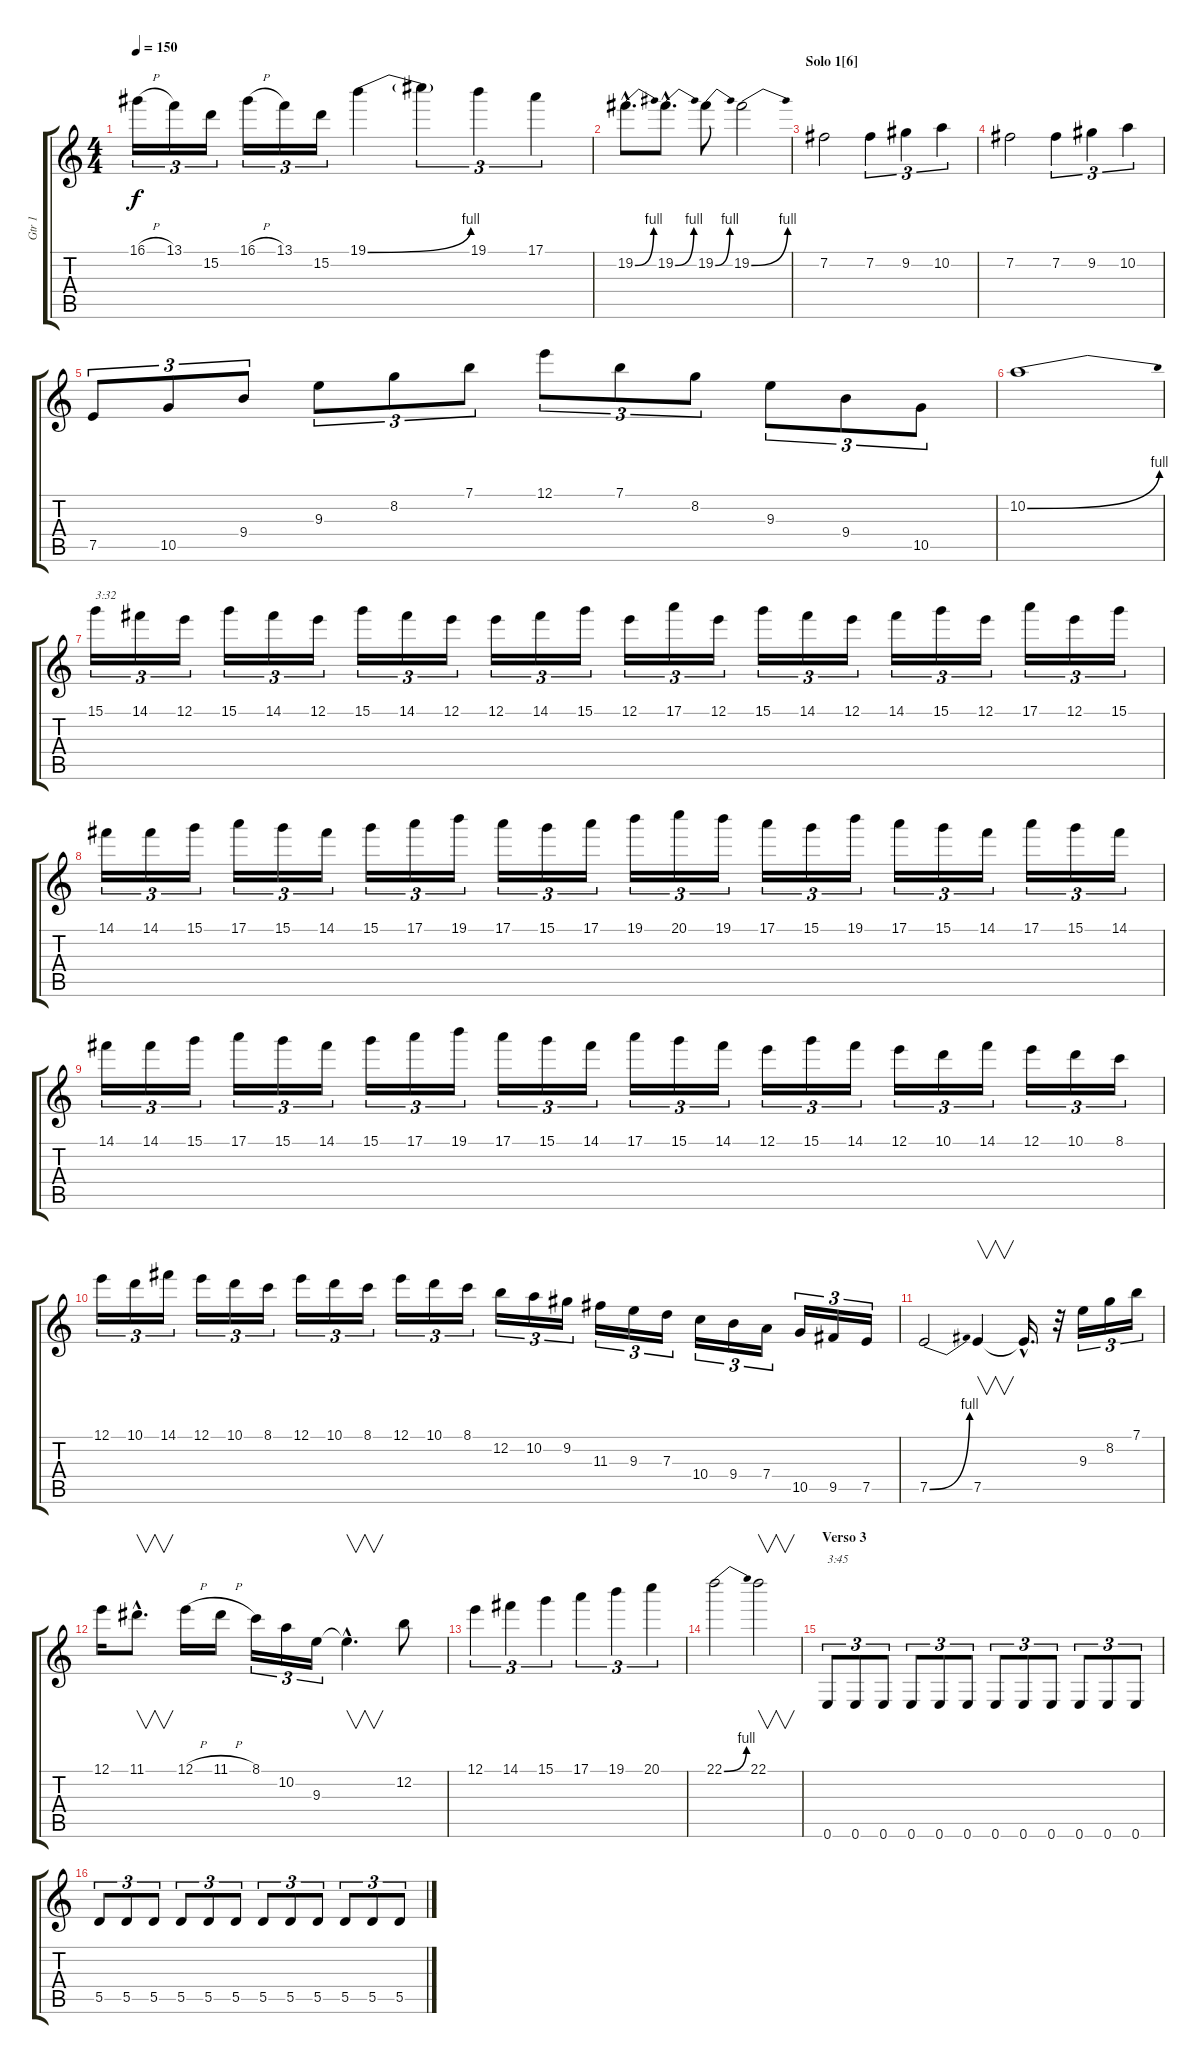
\track ("Gtr 1" "Gtr 1") {instrument overdrivenguitar}
\staff {score tabs}
\tuning (E4 B3 G3 D3 A2 E2) {hide}
\ts (4 4)
\tempo 150
\clef g2
\ks c
16.1{h}.16{tu (3 2) dy f} 13.1.16{tu (3 2)} 15.2.16{tu (3 2)} 16.1{h}.16{tu (3 2)} 13.1.16{tu (3 2)} 15.2.16{tu (3 2)} 19.1{be (bend 0 0 60 4)}.4 19.1{t}.4{tu (3 2)} 19.1.4{tu (3 2)} 17.1.4{tu (3 2)} |
19.2{be (bend 0 0 60 4) hac}.8{d} 19.2{be (bend 0 0 60 4) hac}.8{d} 19.2{be (bend 0 0 60 4)}.8 19.2{be (bend 0 0 60 4)}.2 |
\section ("" "Solo 1[6]")
7.2.2 7.2.4{tu (3 2)} 9.2.4{tu (3 2)} 10.2.4{tu (3 2)} |
7.2.2 7.2.4{tu (3 2)} 9.2.4{tu (3 2)} 10.2.4{tu (3 2)} |
7.5.8{tu (3 2)} 10.5.8{tu (3 2)} 9.4.8{tu (3 2)} 9.3.8{tu (3 2)} 8.2.8{tu (3 2)} 7.1.8{tu (3 2)} 12.1.8{tu (3 2)} 7.1.8{tu (3 2)} 8.2.8{tu (3 2)} 9.3.8{tu (3 2)} 9.4.8{tu (3 2)} 10.5.8{tu (3 2)} |
10.2{be (bend 0 0 60 4)}.1 |
15.1.16{tu (3 2) txt "3:32"} 14.1.16{tu (3 2)} 12.1.16{tu (3 2)} 15.1.16{tu (3 2)} 14.1.16{tu (3 2)} 12.1.16{tu (3 2)} 15.1.16{tu (3 2)} 14.1.16{tu (3 2)} 12.1.16{tu (3 2)} 12.1.16{tu (3 2)} 14.1.16{tu (3 2)} 15.1.16{tu (3 2)} 12.1.16{tu (3 2)} 17.1.16{tu (3 2)} 12.1.16{tu (3 2)} 15.1.16{tu (3 2)} 14.1.16{tu (3 2)} 12.1.16{tu (3 2)} 14.1.16{tu (3 2)} 15.1.16{tu (3 2)} 12.1.16{tu (3 2)} 17.1.16{tu (3 2)} 12.1.16{tu (3 2)} 15.1.16{tu (3 2)} |
14.1.16{tu (3 2)} 14.1.16{tu (3 2)} 15.1.16{tu (3 2)} 17.1.16{tu (3 2)} 15.1.16{tu (3 2)} 14.1.16{tu (3 2)} 15.1.16{tu (3 2)} 17.1.16{tu (3 2)} 19.1.16{tu (3 2)} 17.1.16{tu (3 2)} 15.1.16{tu (3 2)} 17.1.16{tu (3 2)} 19.1.16{tu (3 2)} 20.1.16{tu (3 2)} 19.1.16{tu (3 2)} 17.1.16{tu (3 2)} 15.1.16{tu (3 2)} 19.1.16{tu (3 2)} 17.1.16{tu (3 2)} 15.1.16{tu (3 2)} 14.1.16{tu (3 2)} 17.1.16{tu (3 2)} 15.1.16{tu (3 2)} 14.1.16{tu (3 2)} |
14.1.16{tu (3 2)} 14.1.16{tu (3 2)} 15.1.16{tu (3 2)} 17.1.16{tu (3 2)} 15.1.16{tu (3 2)} 14.1.16{tu (3 2)} 15.1.16{tu (3 2)} 17.1.16{tu (3 2)} 19.1.16{tu (3 2)} 17.1.16{tu (3 2)} 15.1.16{tu (3 2)} 14.1.16{tu (3 2)} 17.1.16{tu (3 2)} 15.1.16{tu (3 2)} 14.1.16{tu (3 2)} 12.1.16{tu (3 2)} 15.1.16{tu (3 2)} 14.1.16{tu (3 2)} 12.1.16{tu (3 2)} 10.1.16{tu (3 2)} 14.1.16{tu (3 2)} 12.1.16{tu (3 2)} 10.1.16{tu (3 2)} 8.1.16{tu (3 2)} |
12.1.16{tu (3 2)} 10.1.16{tu (3 2)} 14.1.16{tu (3 2)} 12.1.16{tu (3 2)} 10.1.16{tu (3 2)} 8.1.16{tu (3 2)} 12.1.16{tu (3 2)} 10.1.16{tu (3 2)} 8.1.16{tu (3 2)} 12.1.16{tu (3 2)} 10.1.16{tu (3 2)} 8.1.16{tu (3 2)} 12.2.16{tu (3 2)} 10.2.16{tu (3 2)} 9.2.16{tu (3 2)} 11.3.16{tu (3 2)} 9.3.16{tu (3 2)} 7.3.16{tu (3 2)} 10.4.16{tu (3 2)} 9.4.16{tu (3 2)} 7.4.16{tu (3 2)} 10.5.16{tu (3 2)} 9.5.16{tu (3 2)} 7.5.16{tu (3 2)} |
7.5{be (bend 0 0 60 4)}.2 7.5.4{v} 7.5{hac t}.16{d} r.32 9.3.16{tu (3 2)} 8.2.16{tu (3 2)} 7.1.16{tu (3 2)} |
12.1.16 11.1{hac}.8{v d} 12.1{h}.16 11.1{h}.16 8.1.16{tu (3 2)} 10.2.16{tu (3 2)} 9.3.16{tu (3 2)} 9.3{hac t}.4{v d} 12.2.8 |
12.1.4{tu (3 2)} 14.1.4{tu (3 2)} 15.1.4{tu (3 2)} 17.1.4{tu (3 2)} 19.1.4{tu (3 2)} 20.1.4{tu (3 2)} |
22.1{be (bend 0 0 60 4)}.2 22.1.2{v} |
\section ("" "Verso 3")
0.6.8{tu (3 2) txt "3:45" volume 12} 0.6.8{tu (3 2)} 0.6.8{tu (3 2)} 0.6.8{tu (3 2)} 0.6.8{tu (3 2)} 0.6.8{tu (3 2)} 0.6.8{tu (3 2)} 0.6.8{tu (3 2)} 0.6.8{tu (3 2)} 0.6.8{tu (3 2)} 0.6.8{tu (3 2)} 0.6.8{tu (3 2)} |
5.5.8{tu (3 2)} 5.5.8{tu (3 2)} 5.5.8{tu (3 2)} 5.5.8{tu (3 2)} 5.5.8{tu (3 2)} 5.5.8{tu (3 2)} 5.5.8{tu (3 2)} 5.5.8{tu (3 2)} 5.5.8{tu (3 2)} 5.5.8{tu (3 2)} 5.5.8{tu (3 2)} 5.5.8{tu (3 2)}
